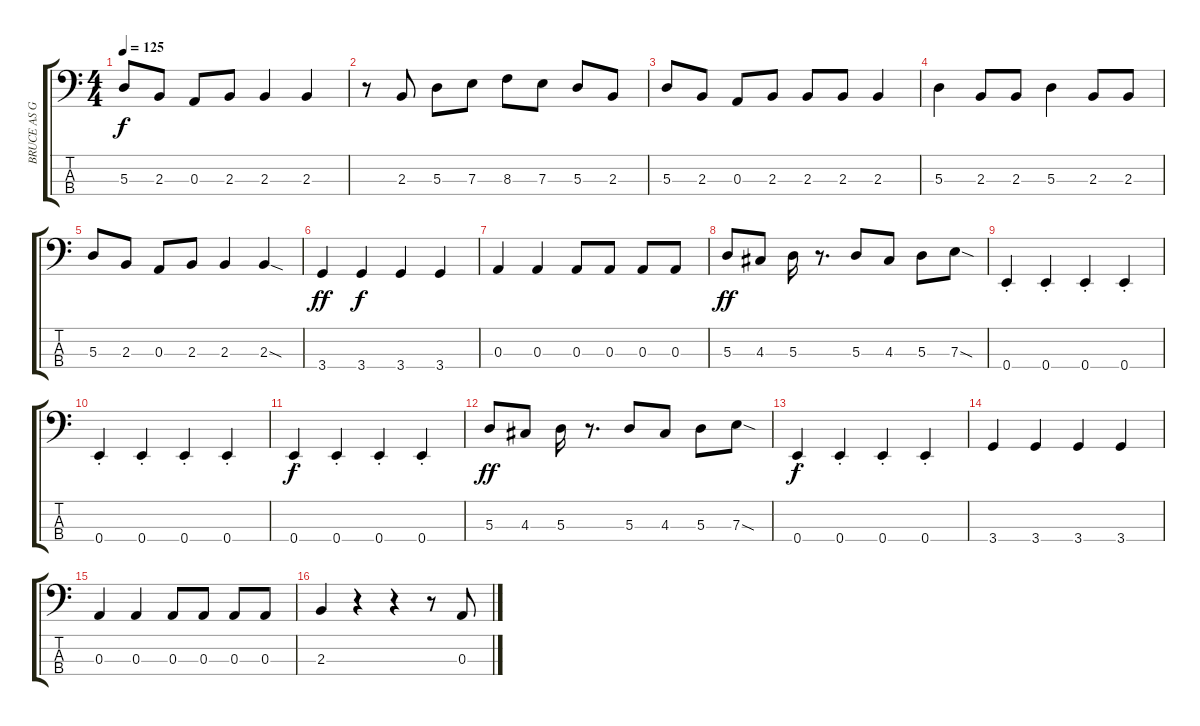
\track ("BRUCE AS GENE" "BRUCE AS G") {instrument electricbassfinger}
\staff {score tabs}
\tuning (G2 D2 A1 E1) {hide}
\ts (4 4)
\tempo 125
\clef f4
\ks c
5.3.8{dy f} 2.3.8 0.3.8 2.3.8 2.3.4 2.3.4 |
r.8 2.3.8 5.3.8 7.3.8 8.3.8 7.3.8 5.3.8 2.3.8 |
5.3.8 2.3.8 0.3.8 2.3.8 2.3.8 2.3.8 2.3.4 |
5.3.4 2.3.8 2.3.8 5.3.4 2.3.8 2.3.8 |
5.3.8 2.3.8 0.3.8 2.3.8 2.3.4 2.3{sod}.4 |
3.4.4{dy ff} 3.4.4{dy f} 3.4.4 3.4.4 |
0.3.4 0.3.4 0.3.8 0.3.8 0.3.8 0.3.8 |
5.3.8{dy ff} 4.3.8 5.3.16 r.8{d} 5.3.8 4.3.8 5.3.8 7.3{sod}.8 |
0.4{st}.4 0.4{st}.4 0.4{st}.4 0.4{st}.4 |
0.4{st}.4 0.4{st}.4 0.4{st}.4 0.4{st}.4 |
0.4{st}.4{dy f} 0.4{st}.4 0.4{st}.4 0.4{st}.4 |
5.3.8{dy ff} 4.3.8 5.3.16 r.8{d} 5.3.8 4.3.8 5.3.8 7.3{sod}.8 |
0.4{st}.4{dy f} 0.4{st}.4 0.4{st}.4 0.4{st}.4 |
3.4.4 3.4.4 3.4.4 3.4.4 |
0.3.4 0.3.4 0.3.8 0.3.8 0.3.8 0.3.8 |
2.3.4 r.4 r.4 r.8 0.3.8
